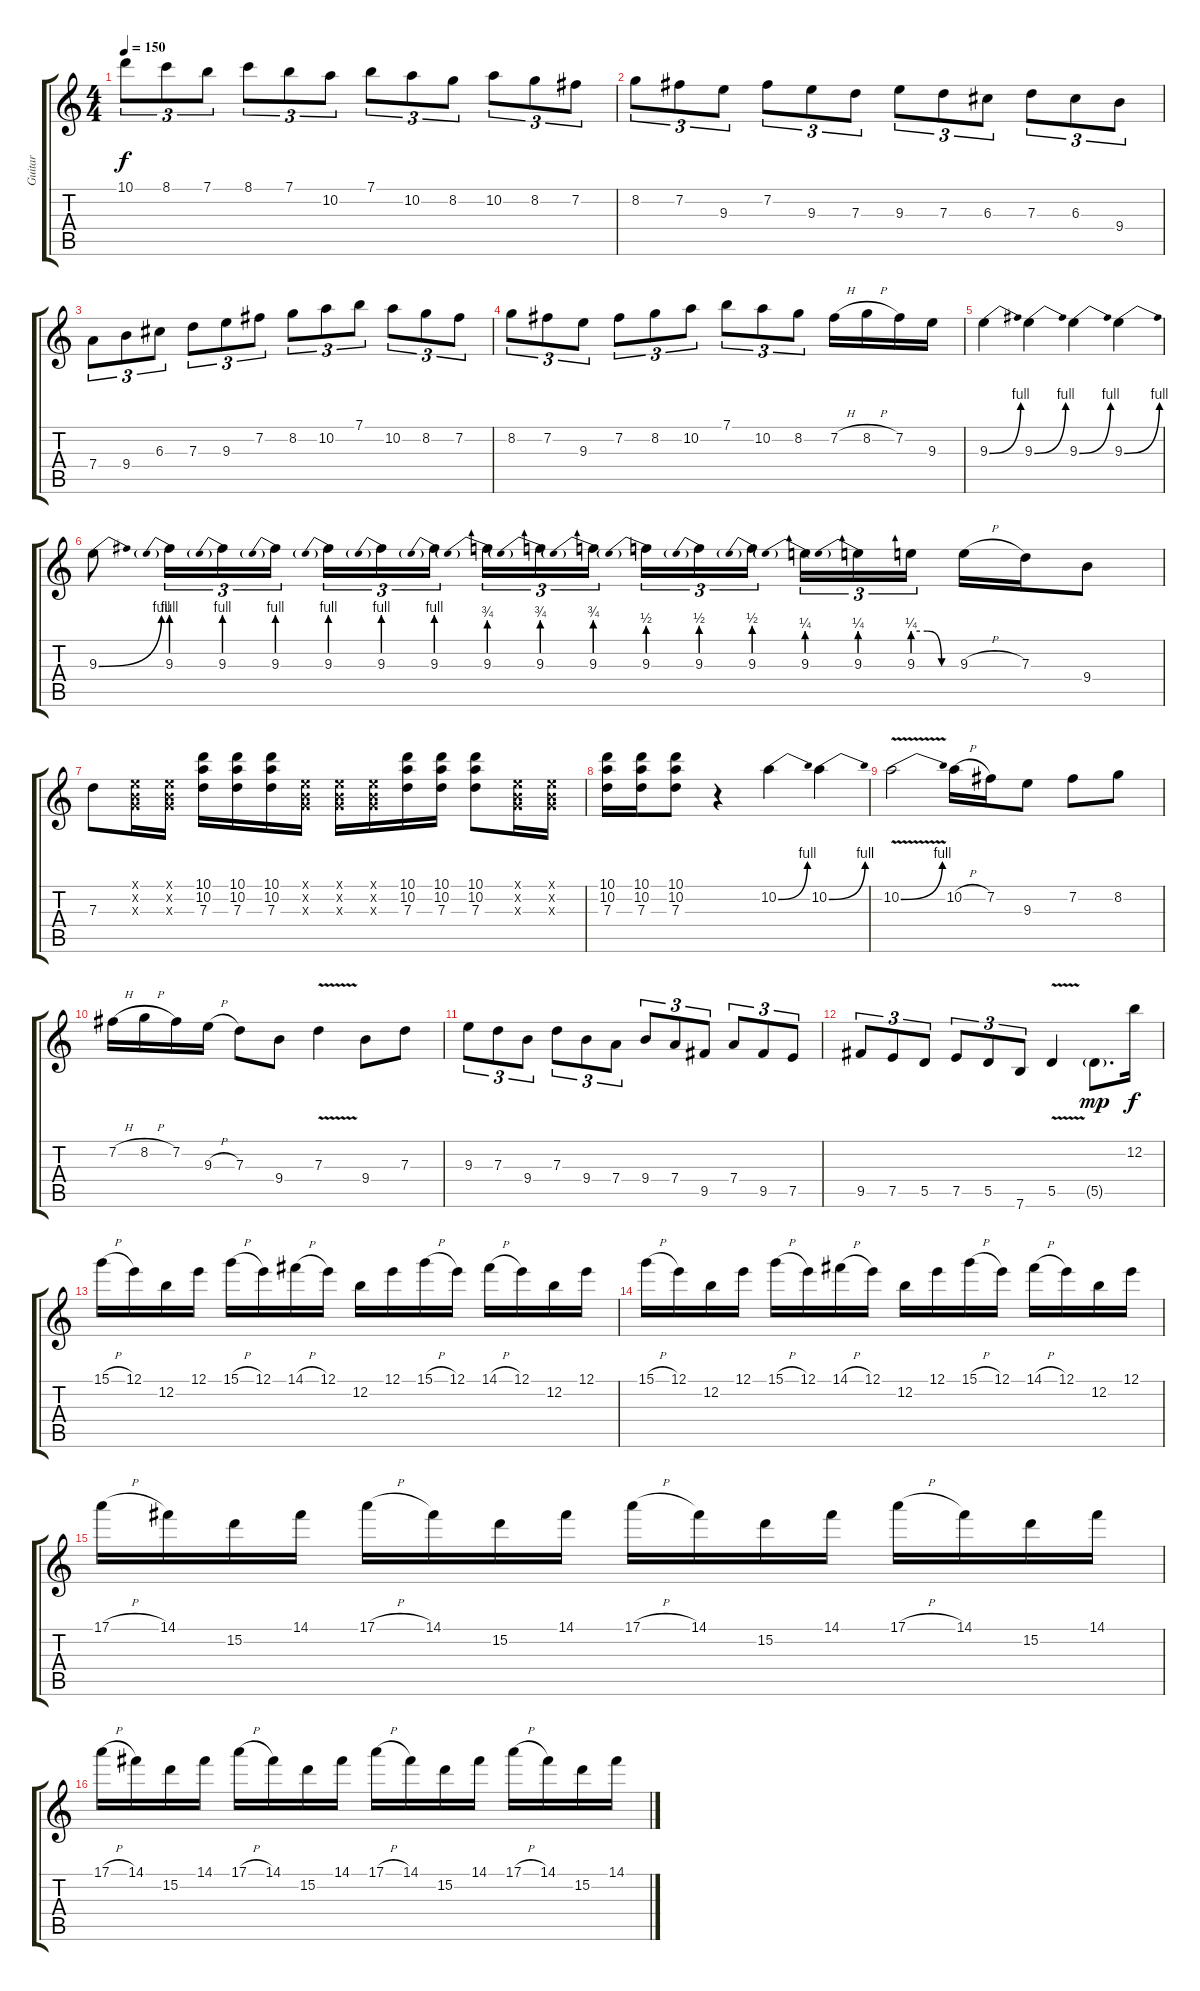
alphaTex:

\track ("Guitar" "Guitar") {instrument distortionguitar}
\staff {score tabs}
\tuning (E4 B3 G3 D3 A2 E2) {hide}
\ts (4 4)
\tempo 150
\clef g2
\ks c
10.1.8{tu (3 2) dy f} 8.1.8{tu (3 2)} 7.1.8{tu (3 2)} 8.1.8{tu (3 2)} 7.1.8{tu (3 2)} 10.2.8{tu (3 2)} 7.1.8{tu (3 2)} 10.2.8{tu (3 2)} 8.2.8{tu (3 2)} 10.2.8{tu (3 2)} 8.2.8{tu (3 2)} 7.2.8{tu (3 2)} |
8.2.8{tu (3 2)} 7.2.8{tu (3 2)} 9.3.8{tu (3 2)} 7.2.8{tu (3 2)} 9.3.8{tu (3 2)} 7.3.8{tu (3 2)} 9.3.8{tu (3 2)} 7.3.8{tu (3 2)} 6.3.8{tu (3 2)} 7.3.8{tu (3 2)} 6.3.8{tu (3 2)} 9.4.8{tu (3 2)} |
7.4.8{tu (3 2)} 9.4.8{tu (3 2)} 6.3.8{tu (3 2)} 7.3.8{tu (3 2)} 9.3.8{tu (3 2)} 7.2.8{tu (3 2)} 8.2.8{tu (3 2)} 10.2.8{tu (3 2)} 7.1.8{tu (3 2)} 10.2.8{tu (3 2)} 8.2.8{tu (3 2)} 7.2.8{tu (3 2)} |
8.2.8{tu (3 2)} 7.2.8{tu (3 2)} 9.3.8{tu (3 2)} 7.2.8{tu (3 2)} 8.2.8{tu (3 2)} 10.2.8{tu (3 2)} 7.1.8{tu (3 2)} 10.2.8{tu (3 2)} 8.2.8{tu (3 2)} 7.2{h}.16 8.2{h}.16 7.2.16 9.3.16 |
9.3{be (bend 0 0 60 4)}.4 9.3{be (bend 0 0 60 4)}.4 9.3{be (bend 0 0 60 4)}.4 9.3{be (bend 0 0 60 4)}.4 |
9.3{be (bend 0 0 60 4)}.8 9.3{be (prebend 0 4 60 4)}.16{tu (3 2)} 9.3{be (prebend 0 4 60 4)}.16{tu (3 2)} 9.3{be (prebend 0 4 60 4)}.16{tu (3 2)} 9.3{be (prebend 0 4 60 4)}.16{tu (3 2)} 9.3{be (prebend 0 4 60 4)}.16{tu (3 2)} 9.3{be (prebend 0 4 60 4)}.16{tu (3 2) beam splitsecondary} 9.3{be (prebend 0 3 60 3)}.16{tu (3 2)} 9.3{be (prebend 0 3 60 3)}.16{tu (3 2)} 9.3{be (prebend 0 3 60 3)}.16{tu (3 2)} 9.3{be (prebend 0 2 60 2)}.16{tu (3 2)} 9.3{be (prebend 0 2 60 2)}.16{tu (3 2)} 9.3{be (prebend 0 2 60 2)}.16{tu (3 2) beam splitsecondary} 9.3{be (prebend 0 1 60 1)}.16{tu (3 2)} 9.3{be (prebend 0 1 60 1)}.16{tu (3 2)} 9.3{be (custom 0 1 20 1 40 0 60 0)}.16{tu (3 2)} 9.3{h}.16 7.3.16 9.4.8 |
7.3.8 (0.1{x} 0.2{x} 0.3{x}).16 (0.1{x} 0.2{x} 0.3{x}).16 (10.1 10.2 7.3).16 (10.1 10.2 7.3).16 (10.1 10.2 7.3).16 (0.1{x} 0.2{x} 0.3{x}).16 (0.1{x} 0.2{x} 0.3{x}).16 (0.1{x} 0.2{x} 0.3{x}).16 (10.1 10.2 7.3).16 (10.1 10.2 7.3).16 (10.1 10.2 7.3).8 (0.1{x} 0.2{x} 0.3{x}).16 (0.1{x} 0.2{x} 0.3{x}).16 |
(10.1 10.2 7.3).16 (10.1 10.2 7.3).16 (10.1 10.2 7.3).8 r.4 10.2{be (bend 0 0 60 4)}.4 10.2{be (bend 0 0 60 4)}.4 |
10.2{be (bend 0 0 60 4) v}.2 10.2{h}.16 7.2.16 9.3.8 7.2.8 8.2.8 |
7.2{h}.16 8.2{h}.16 7.2.16 9.3{h}.16 7.3.8 9.4.8 7.3{v}.4 9.4.8 7.3.8 |
9.3.8{tu (3 2)} 7.3.8{tu (3 2)} 9.4.8{tu (3 2)} 7.3.8{tu (3 2)} 9.4.8{tu (3 2)} 7.4.8{tu (3 2)} 9.4.8{tu (3 2)} 7.4.8{tu (3 2)} 9.5.8{tu (3 2)} 7.4.8{tu (3 2)} 9.5.8{tu (3 2)} 7.5.8{tu (3 2)} |
9.5.8{tu (3 2)} 7.5.8{tu (3 2)} 5.5.8{tu (3 2)} 7.5.8{tu (3 2)} 5.5.8{tu (3 2)} 7.6.8{tu (3 2)} 5.5{v}.4 5.5{g}.8{d dy mp} 12.2.16{dy f} |
15.1{h}.16 12.1.16 12.2.16 12.1.16 15.1{h}.16 12.1.16 14.1{h}.16 12.1.16 12.2.16 12.1.16 15.1{h}.16 12.1.16 14.1{h}.16 12.1.16 12.2.16 12.1.16 |
15.1{h}.16 12.1.16 12.2.16 12.1.16 15.1{h}.16 12.1.16 14.1{h}.16 12.1.16 12.2.16 12.1.16 15.1{h}.16 12.1.16 14.1{h}.16 12.1.16 12.2.16 12.1.16 |
17.1{h}.16 14.1.16 15.2.16 14.1.16 17.1{h}.16 14.1.16 15.2.16 14.1.16 17.1{h}.16 14.1.16 15.2.16 14.1.16 17.1{h}.16 14.1.16 15.2.16 14.1.16 |
17.1{h}.16 14.1.16 15.2.16 14.1.16 17.1{h}.16 14.1.16 15.2.16 14.1.16 17.1{h}.16 14.1.16 15.2.16 14.1.16 17.1{h}.16 14.1.16 15.2.16 14.1.16
